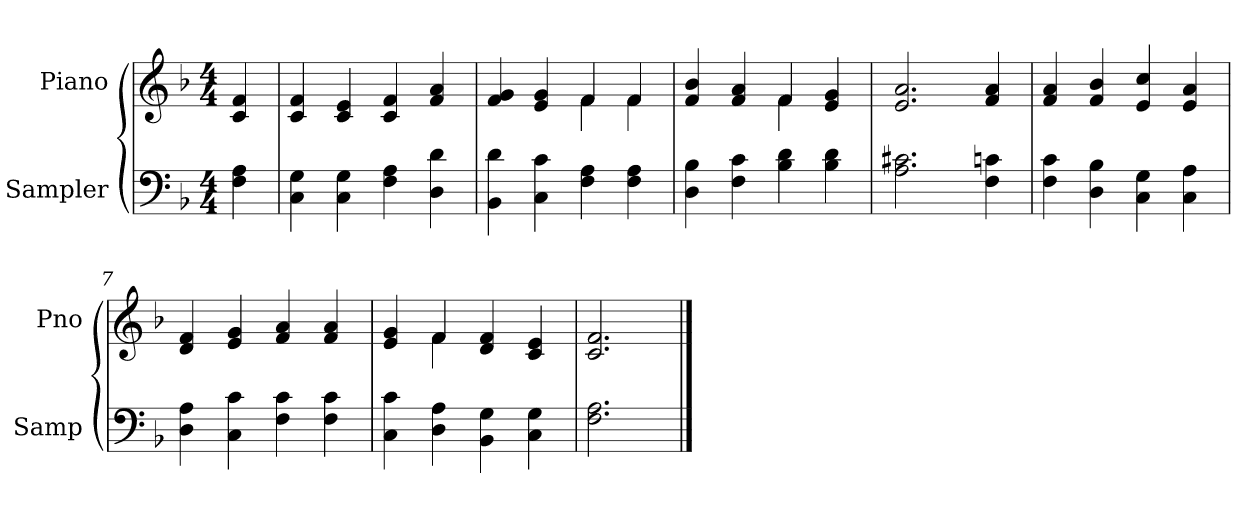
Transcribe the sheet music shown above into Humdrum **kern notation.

**kern	**kern
*part2	*part1
*staff2	*staff1
*I"Sampler	*I"Piano
*I'Samp	*I'Pno
*clefF4	*clefG2
*k[b-]	*k[b-]
*F:	*F:
*M4/4	*M4/4
=1	=1
4F 4A	4c 4f
=2	=2
4C 4G	4c 4f
4C 4G	4c 4e
4F 4A	4c 4f
4D 4d	4f 4a
=3	=3
*	*^
4BB- 4d	4f 4g	2ryy
4C 4c	4e 4g	.
4F 4A	4f/	4f
4F 4A	4f/	4f
=4	=4	=4
4D 4B-	4f 4b-	2ryy
4F 4c	4f 4a	.
4B- 4d	4f/	4f
4B- 4d	4e 4g	4ryy
*	*v	*v
=5	=5
2.A 2.c#X	2.e 2.a
4F 4cn	4f 4a
=6	=6
4F 4c	4f 4a
4D 4B-	4f 4b-
4C 4G	4e 4cc
4C 4A	4e 4a
=7	=7
4D 4A	4d 4f
4C 4c	4e 4g
4F 4c	4f 4a
4F 4c	4f 4a
=8	=8
*	*^
4C 4c	4e 4g	4ryy
4D 4A	4f/	4f
4BB- 4G	4d 4f	2ryy
4C 4G	4c 4e	.
*	*v	*v
=9	=9
2.F 2.A	2.c 2.f
==	==
*-	*-
